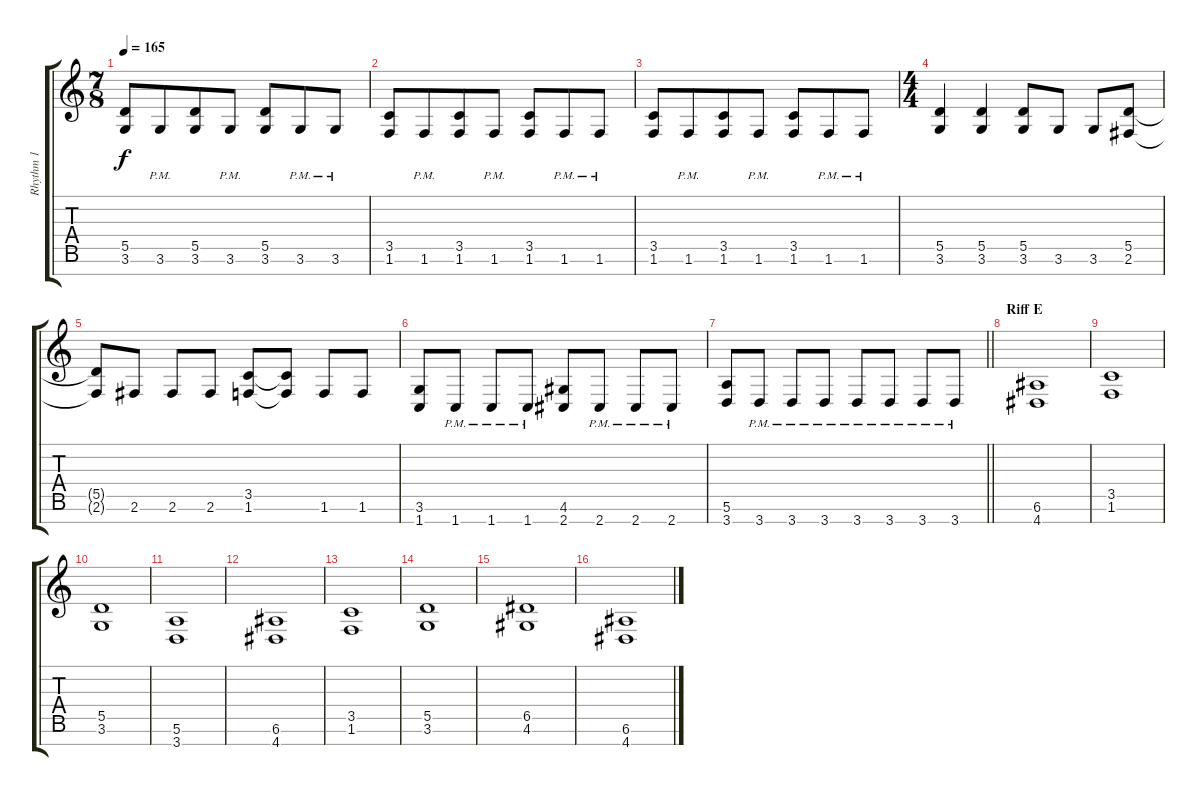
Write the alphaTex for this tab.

\track ("Rhythm 1" "Rhythm 1") {instrument overdrivenguitar}
\staff {score tabs}
\tuning (E4 B3 G3 D3 A2 E2 B1) {hide}
\ts (7 8)
\tempo 165
\clef g2
\ks c
(5.5 3.6).8{dy f} 3.6{pm}.8 (5.5 3.6).8 3.6{pm}.8 (5.5 3.6).8 3.6{pm}.8 3.6{pm}.8 |
(3.5 1.6).8 1.6{pm}.8 (3.5 1.6).8 1.6{pm}.8 (3.5 1.6).8 1.6{pm}.8 1.6{pm}.8 |
(3.5 1.6).8 1.6{pm}.8 (3.5 1.6).8 1.6{pm}.8 (3.5 1.6).8 1.6{pm}.8 1.6{pm}.8 |
\ts (4 4)
(5.5 3.6).4 (5.5 3.6).4 (5.5 3.6).8 3.6.8 3.6.8 (5.5 2.6).8 |
(5.5{t} 2.6{t}).8 2.6.8 2.6.8 2.6.8 (3.5 1.6).8 (3.5{t} 1.6{t}).8 1.6.8 1.6.8 |
(3.6 1.7).8 1.7{pm}.8 1.7{pm}.8 1.7{pm}.8 (4.6 2.7).8 2.7{pm}.8 2.7{pm}.8 2.7{pm}.8 |
\barLineRight lightlight
(5.6 3.7).8 3.7{pm}.8 3.7{pm}.8 3.7{pm}.8 3.7{pm}.8 3.7{pm}.8 3.7{pm}.8 3.7{pm}.8 |
\section ("" "Riff E")
(6.6 4.7).1 |
(3.5 1.6).1 |
(5.5 3.6).1 |
(5.6 3.7).1 |
(6.6 4.7).1 |
(3.5 1.6).1 |
(5.5 3.6).1 |
(6.5 4.6).1 |
(6.6 4.7).1
